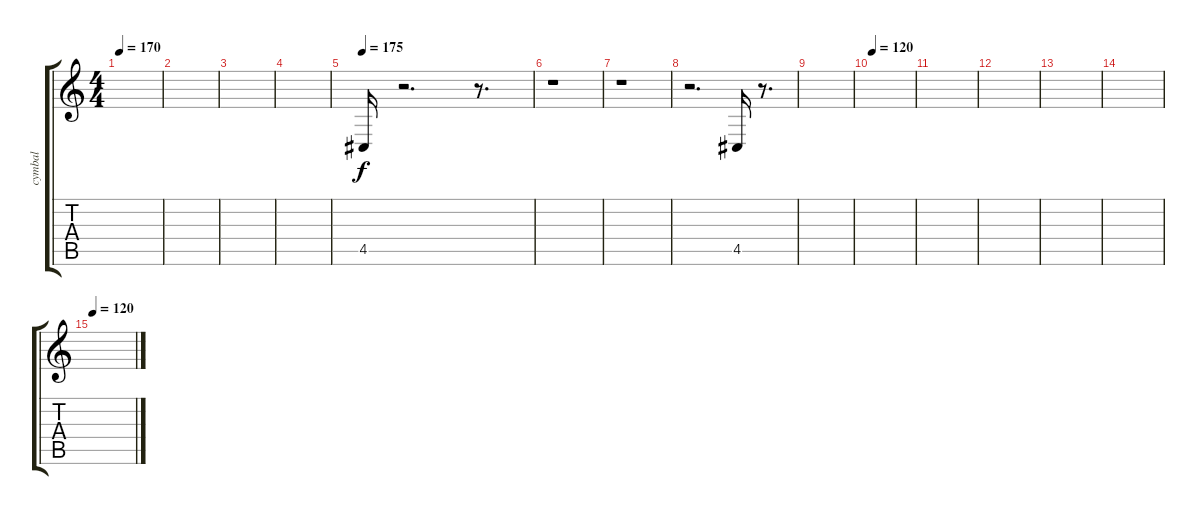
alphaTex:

\track ("cymbal" "cymbal") {instrument reversecymbal}
\staff {score tabs}
\tuning (E4 B3 G3 D3 A2 E2) {hide}
\ts (4 4)
\tempo 170
\clef g2
\ks c
|
|
|
|
\tempo 175
4.5.16 r.2{d} r.8{d} |
r.1 |
r.1 |
r.2{d} 4.5.16 r.8{d} |
|
\tempo 120
|
|
|
|
|
\tempo 120
